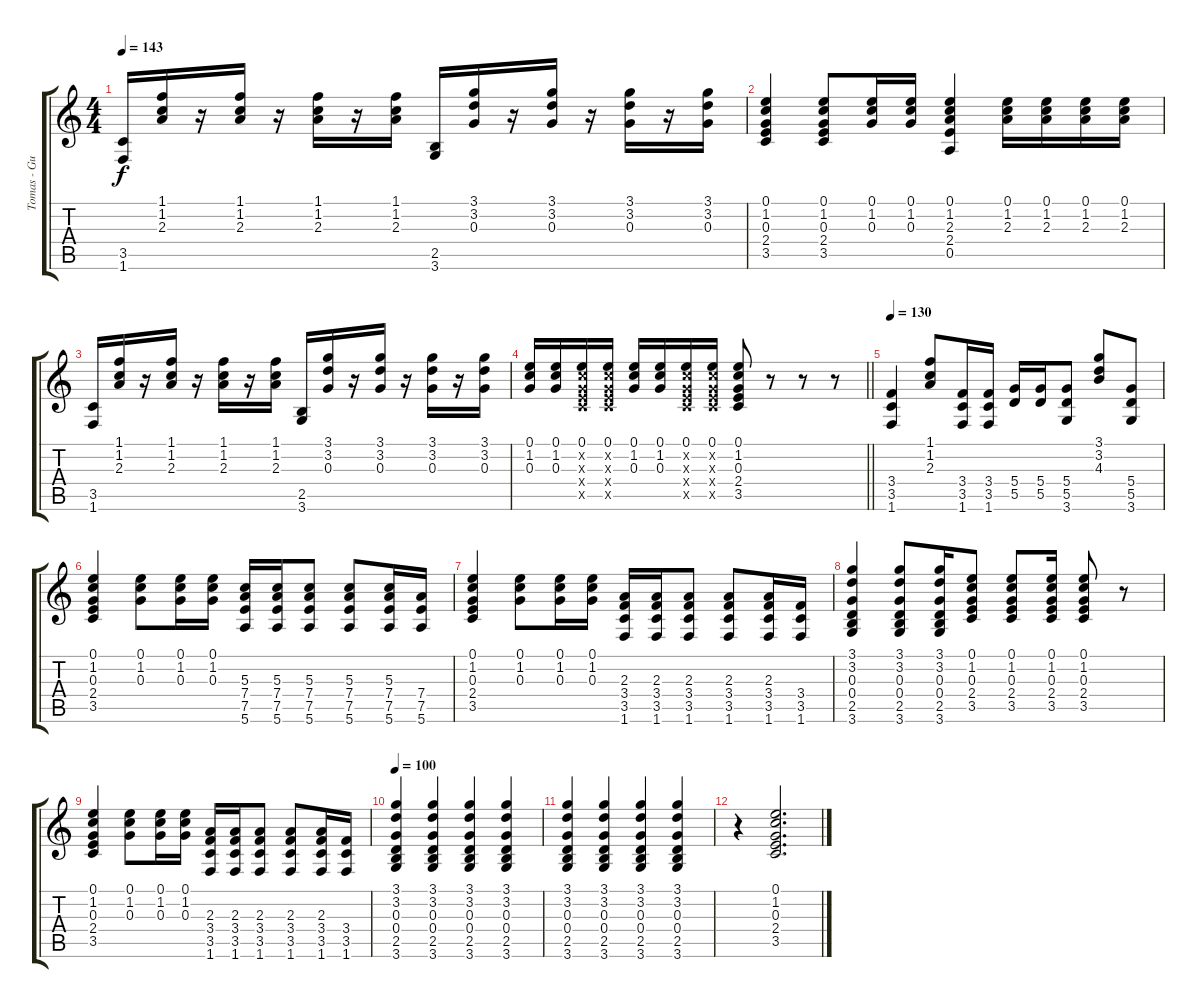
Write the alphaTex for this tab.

\track ("Tomas - Guitar" "Tomas - Gu") {instrument electricguitarclean}
\staff {score tabs}
\tuning (E4 B3 G3 D3 A2 E2) {hide}
\ts (4 4)
\tempo 143
\clef g2
\ks c
(3.5 1.6).16{dy f} (1.1 1.2 2.3).16 r.16 (1.1 1.2 2.3).16 r.16 (1.1 1.2 2.3).16 r.16 (1.1 1.2 2.3).16 (2.5 3.6).16 (3.1 3.2 0.3).16 r.16 (3.1 3.2 0.3).16 r.16 (3.1 3.2 0.3).16 r.16 (3.1 3.2 0.3).16 |
(0.1 1.2 0.3 2.4 3.5).4 (0.1 1.2 0.3 2.4 3.5).8 (0.1 1.2 0.3).16 (0.1 1.2 0.3).16 (0.1 1.2 2.3 2.4 0.5).4 (0.1 1.2 2.3).16 (0.1 1.2 2.3).16 (0.1 1.2 2.3).16 (0.1 1.2 2.3).16 |
(3.5 1.6).16 (1.1 1.2 2.3).16 r.16 (1.1 1.2 2.3).16 r.16 (1.1 1.2 2.3).16 r.16 (1.1 1.2 2.3).16 (2.5 3.6).16 (3.1 3.2 0.3).16 r.16 (3.1 3.2 0.3).16 r.16 (3.1 3.2 0.3).16 r.16 (3.1 3.2 0.3).16 |
\barLineRight lightlight
(0.1 1.2 0.3).16 (0.1 1.2 0.3).16 (0.1 1.2{x} 0.3{x} 2.4{x} 3.5{x}).16 (0.1 1.2{x} 0.3{x} 2.4{x} 3.5{x}).16 (0.1 1.2 0.3).16 (0.1 1.2 0.3).16 (0.1 1.2{x} 0.3{x} 2.4{x} 3.5{x}).16 (0.1 1.2{x} 0.3{x} 2.4{x} 3.5{x}).16 (0.1 1.2 0.3 2.4 3.5).8 r.8 r.8 r.8 |
\tempo 130
(3.4 3.5 1.6).4 (1.1 1.2 2.3).8 (3.4 3.5 1.6).16 (3.4 3.5 1.6).16 (5.4 5.5).16 (5.4 5.5).16 (5.4 5.5 3.6).8 (3.1 3.2 4.3).8 (5.4 5.5 3.6).8 |
(0.1 1.2 0.3 2.4 3.5).4 (0.1 1.2 0.3).8 (0.1 1.2 0.3).16 (0.1 1.2 0.3).16 (5.3 7.4 7.5 5.6).16 (5.3 7.4 7.5 5.6).16 (5.3 7.4 7.5 5.6).8 (5.3 7.4 7.5 5.6).8 (5.3 7.4 7.5 5.6).16 (7.4 7.5 5.6).16 |
(0.1 1.2 0.3 2.4 3.5).4 (0.1 1.2 0.3).8 (0.1 1.2 0.3).16 (0.1 1.2 0.3).16 (2.3 3.4 3.5 1.6).16 (2.3 3.4 3.5 1.6).16 (2.3 3.4 3.5 1.6).8 (2.3 3.4 3.5 1.6).8 (2.3 3.4 3.5 1.6).16 (3.4 3.5 1.6).16 |
(3.1 3.2 0.3 0.4 2.5 3.6).4 (3.1 3.2 0.3 0.4 2.5 3.6).8 (3.1 3.2 0.3 0.4 2.5 3.6).16 (0.1 1.2 0.3 2.4 3.5).8 (0.1 1.2 0.3 2.4 3.5).8 (0.1 1.2 0.3 2.4 3.5).16 (0.1 1.2 0.3 2.4 3.5).8 r.8 |
(0.1 1.2 0.3 2.4 3.5).4 (0.1 1.2 0.3).8 (0.1 1.2 0.3).16 (0.1 1.2 0.3).16 (2.3 3.4 3.5 1.6).16 (2.3 3.4 3.5 1.6).16 (2.3 3.4 3.5 1.6).8 (2.3 3.4 3.5 1.6).8 (2.3 3.4 3.5 1.6).16 (3.4 3.5 1.6).16 |
\tempo 100
(3.1 3.2 0.3 0.4 2.5 3.6).4 (3.1 3.2 0.3 0.4 2.5 3.6).4 (3.1 3.2 0.3 0.4 2.5 3.6).4 (3.1 3.2 0.3 0.4 2.5 3.6).4 |
(3.1 3.2 0.3 0.4 2.5 3.6).4 (3.1 3.2 0.3 0.4 2.5 3.6).4 (3.1 3.2 0.3 0.4 2.5 3.6).4 (3.1 3.2 0.3 0.4 2.5 3.6).4 |
r.4 (0.1 1.2 0.3 2.4 3.5).2{d}
